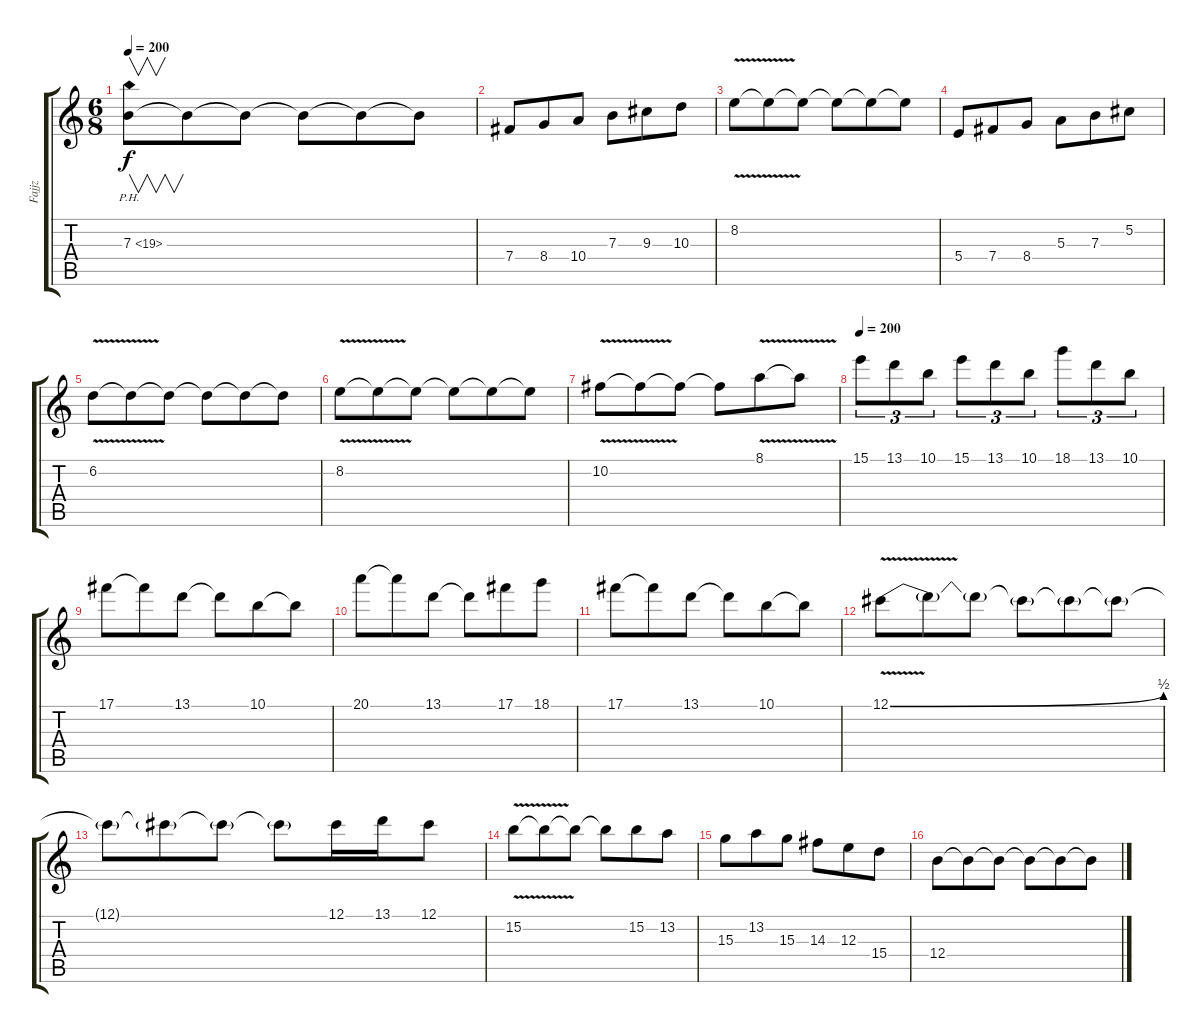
\track ("Fajjz" "Fajjz") {instrument distortionguitar}
\staff {score tabs}
\tuning (Db4 Ab3 E3 B2 Gb2 B1) {hide}
\ts (6 8)
\tempo 200
\clef g2
\ks c
7.3{ph 12}.8{v dy f} 7.3{t}.8 7.3{t}.8 7.3{t}.8 7.3{t}.8 7.3{t}.8 |
7.4.8 8.4.8 10.4.8 7.3.8 9.3.8 10.3.8 |
8.2{v}.8 8.2{t}.8 8.2{t}.8 8.2{t}.8 8.2{t}.8 8.2{t}.8 |
5.4.8 7.4.8 8.4.8 5.3.8 7.3.8 5.2.8 |
6.2{v}.8 6.2{t}.8 6.2{t}.8 6.2{t}.8 6.2{t}.8 6.2{t}.8 |
8.2{v}.8 8.2{t}.8 8.2{t}.8 8.2{t}.8 8.2{t}.8 8.2{t}.8 |
10.2{v}.8 10.2{t}.8 10.2{t}.8 10.2{t}.8 8.1{v}.8 8.1{t}.8 |
\tempo 200
15.1.8{tu (3 2)} 13.1.8{tu (3 2)} 10.1.8{tu (3 2)} 15.1.8{tu (3 2)} 13.1.8{tu (3 2)} 10.1.8{tu (3 2)} 18.1.8{tu (3 2)} 13.1.8{tu (3 2)} 10.1.8{tu (3 2)} |
17.1.8 17.1{t}.8 13.1.8 13.1{t}.8 10.1.8 10.1{t}.8 |
20.1.8 20.1{t}.8 13.1.8 13.1{t}.8 17.1.8 18.1.8 |
17.1.8 17.1{t}.8 13.1.8 13.1{t}.8 10.1.8 10.1{t}.8 |
12.1{be (bend 0 0 60 2) v}.8 12.1{t}.8 12.1{t}.8 12.1{t}.8 12.1{t}.8 12.1{t}.8 |
12.1{t}.8 12.1{t}.8 12.1{t}.8 12.1{t}.8 12.1.16 13.1.16 12.1.8 |
15.2{v}.8 15.2{t}.8 15.2{t}.8 15.2{t}.8 15.2.8 13.2.8 |
15.3.8 13.2.8 15.3.8 14.3.8 12.3.8 15.4.8 |
12.4.8 12.4{t}.8 12.4{t}.8 12.4{t}.8 12.4{t}.8 12.4{t}.8
